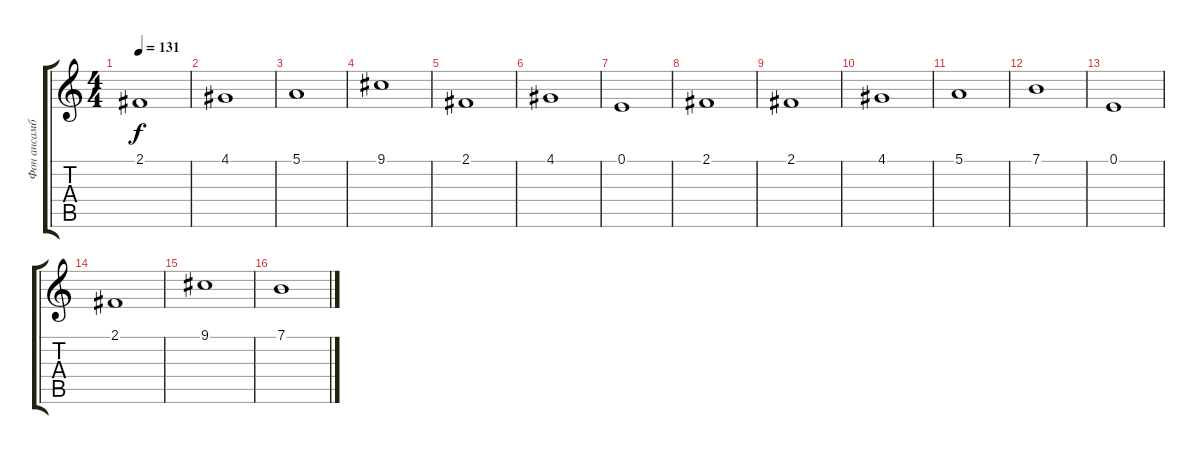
\track ("Фон ансамбля" "Фон ансамб") {instrument stringensemble1}
\staff {score tabs}
\tuning (E4 B3 G3 D3 A2 E2) {hide}
\ts (4 4)
\tempo 131
\clef g2
\ks c
2.1.1{dy f} |
4.1.1 |
5.1.1 |
9.1.1 |
2.1.1 |
4.1.1 |
0.1.1 |
2.1.1 |
2.1.1 |
4.1.1 |
5.1.1 |
7.1.1 |
0.1.1 |
2.1.1 |
9.1.1 |
7.1.1
